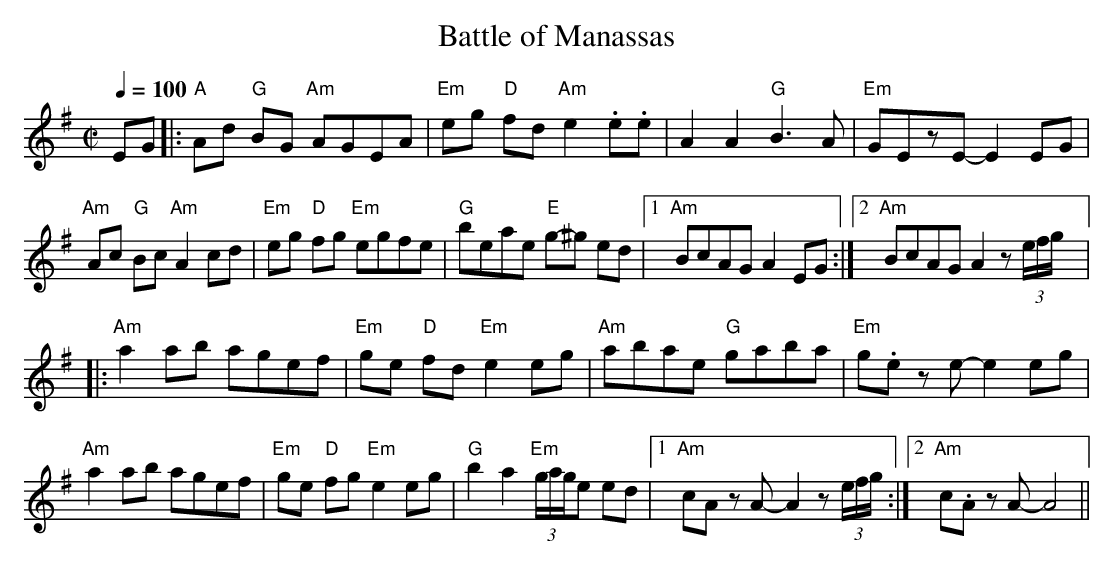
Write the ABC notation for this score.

X:1
T:Battle of Manassas
L:1/8
M:C|
Q:1/4=100
K:Ador
 EG |: "A" Ad "G" BG "Am" AGEA | "Em" eg "D" fd "Am" e2 .e.e | A2 A2 "G" B3 A | "Em" GEzE- E2 EG |
"Am" Ac "G"Bc "Am"A2 cd | "Em" eg "D" fg "Em" egfe | "G" beae "E" g-^g ed |1 "Am" BcAG A2 EG :|2 "Am" BcAG A2 z(3e/f/g/ |:
"Am" a2 ab agef | "Em" ge "D" fd "Em" e2 eg | "Am" abae "G" gaba | "Em" g.e ze-e2 eg |
"Am" a2 ab agef | "Em" ge "D" fg "Em" e2 eg | "G" b2 a2 "Em" (3g/a/g/e ed |1 "Am" cA zA-A2  z(3e/f/g/ :|2 "Am" c.A zA-A4 ||
